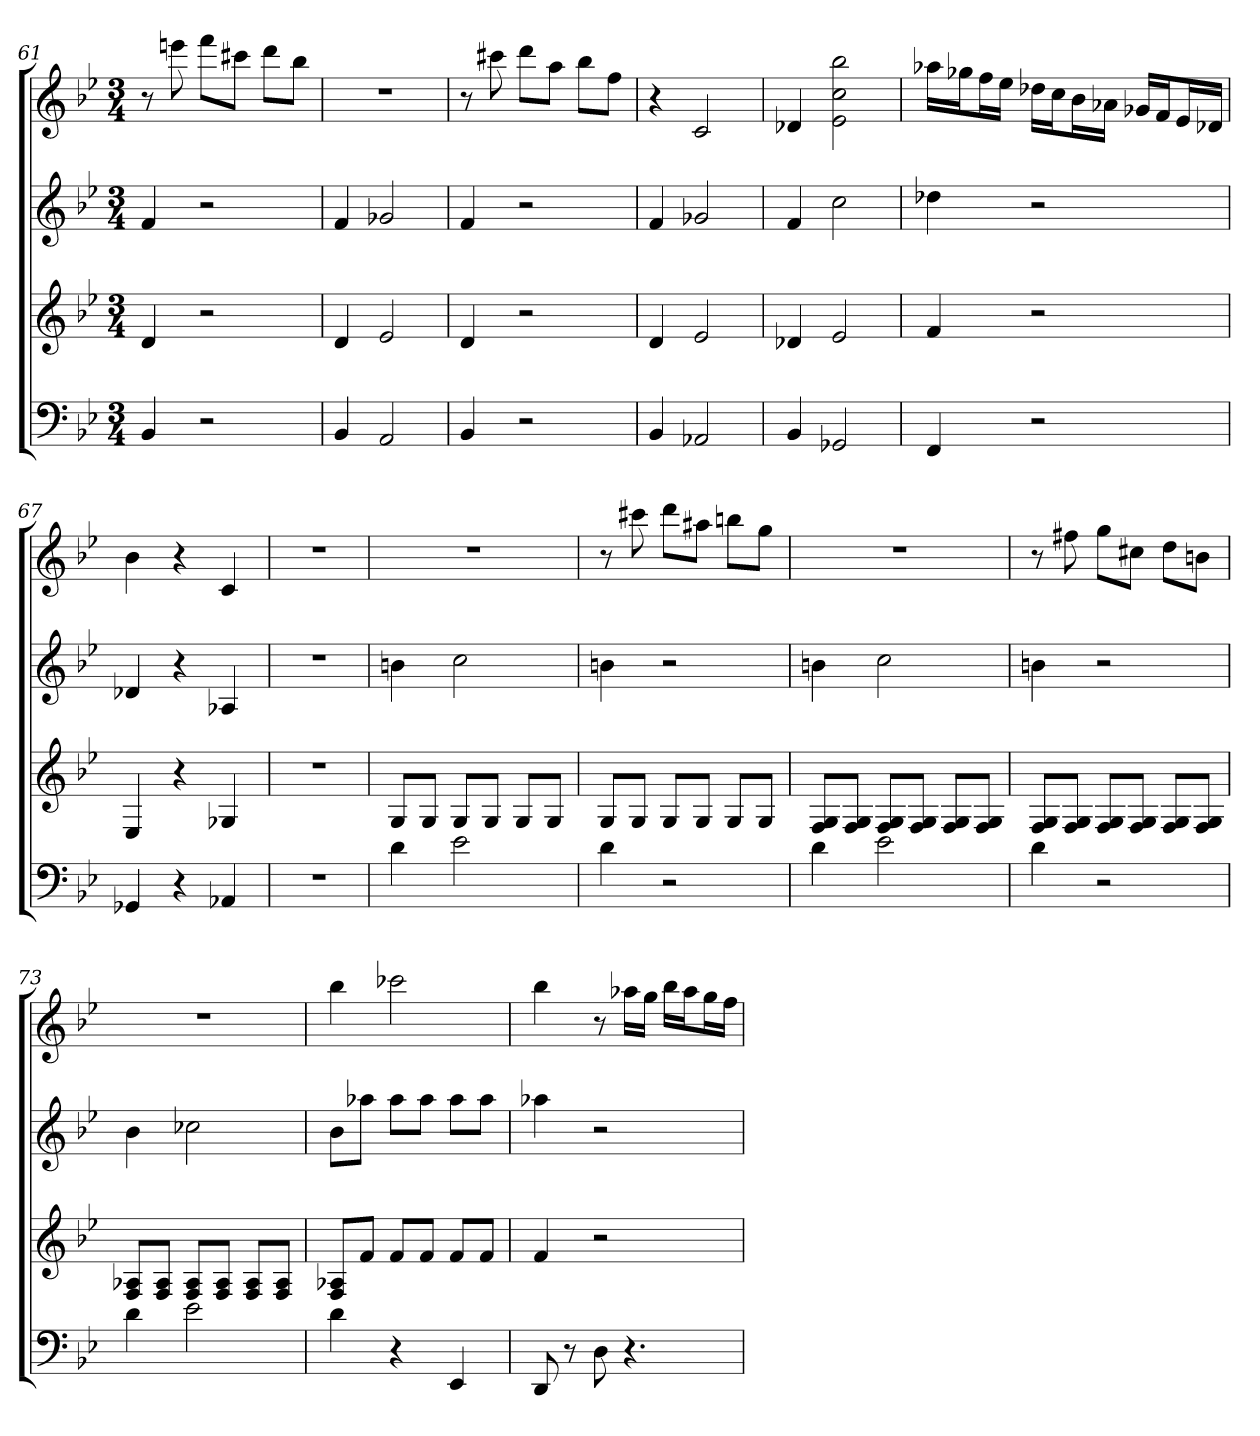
**kern	**kern	**kern	**kern
*part4	*part3	*part2	*part1
*staff4	*staff3	*staff2	*staff1
*k[b-e-]	*k[b-e-]	*k[b-e-]	*k[b-e-]
*B-:	*B-:	*B-:	*B-:
*M3/4	*M3/4	*M3/4	*M3/4
=61	=61	=61	=61
4BB-	4d	4f	8r
.	.	.	8eeen
2r	2r	2r	8fffL
.	.	.	8ccc#XJ
.	.	.	8dddL
.	.	.	8bb-J
=62	=62	=62	=62
4BB-	4d	4f	2.r
2AA	2e-	2g-X	.
=63	=63	=63	=63
4BB-	4d	4f	8r
.	.	.	8ccc#X
2r	2r	2r	8dddL
.	.	.	8aaJ
.	.	.	8bb-L
.	.	.	8ffJ
=64	=64	=64	=64
4BB-	4d	4f	4r
2AA-X	2e-	2g-X	2c
=	=	=	=
4BB-	4d-X	4f	4d-X
2GG-X	2e-	2cc	2e- 2cc 2bb-
=	=	=	=
4FF	4f	4dd-X	16aa-XLL
.	.	.	16gg-XJ
.	.	.	16ffL
.	.	.	16ee-JJ
2r	2r	2r	16dd-XLL
.	.	.	16ccJ
.	.	.	16b-L
.	.	.	16a-XJJ
.	.	.	16g-XLL
.	.	.	16fJ
.	.	.	16e-L
.	.	.	16d-XJJ
=67	=67	=67	=67
4GG-X	4E-	4d-X	4b-
4r	4r	4r	4r
4AA-X	4G-X	4A-X	4c
=68	=68	=68	=68
2.r	2.r	2.r	2.r
=69	=69	=69	=69
4d	8GL	4bn	2.r
.	8GJ	.	.
2e-	8GL	2cc	.
.	8GJ	.	.
.	8GL	.	.
.	8GJ	.	.
=70	=70	=70	=70
4d	8GL	4bn	8r
.	8GJ	.	8ccc#X
2r	8GL	2r	8dddL
.	8GJ	.	8aa#XJ
.	8GL	.	8bbnL
.	8GJ	.	8ggJ
=71	=71	=71	=71
4d	8F 8GL	4bn	2.r
.	8F 8GJ	.	.
2e-	8F 8GL	2cc	.
.	8F 8GJ	.	.
.	8F 8GL	.	.
.	8F 8GJ	.	.
=72	=72	=72	=72
4d	8F 8GL	4bn	8r
.	8F 8GJ	.	8ff#X
2r	8F 8GL	2r	8ggL
.	8F 8GJ	.	8cc#XJ
.	8F 8GL	.	8ddL
.	8F 8GJ	.	8bnJ
=73	=73	=73	=73
4d	8F 8A-XL	4b-	2.r
.	8F 8A-J	.	.
2e-	8F 8A-L	2cc-X	.
.	8F 8A-J	.	.
.	8F 8A-L	.	.
.	8F 8A-J	.	.
=74	=74	=74	=74
4d	8F 8A-XL	8b-L	4bb-
.	8fJ	8aa-XJ	.
4r	8fL	8aa-L	2ccc-X
.	8fJ	8aa-J	.
4EE-	8fL	8aa-L	.
.	8fJ	8aa-J	.
=75	=75	=75	=75
8DD	4f	4aa-X	4bb-
8r	.	.	.
8D	2r	2r	8r
4.r	.	.	16aa-XLL
.	.	.	16ggJJ
.	.	.	16bb-LL
.	.	.	16aa-J
.	.	.	16ggL
.	.	.	16ffJJ
=	=	=	=
*-	*-	*-	*-
